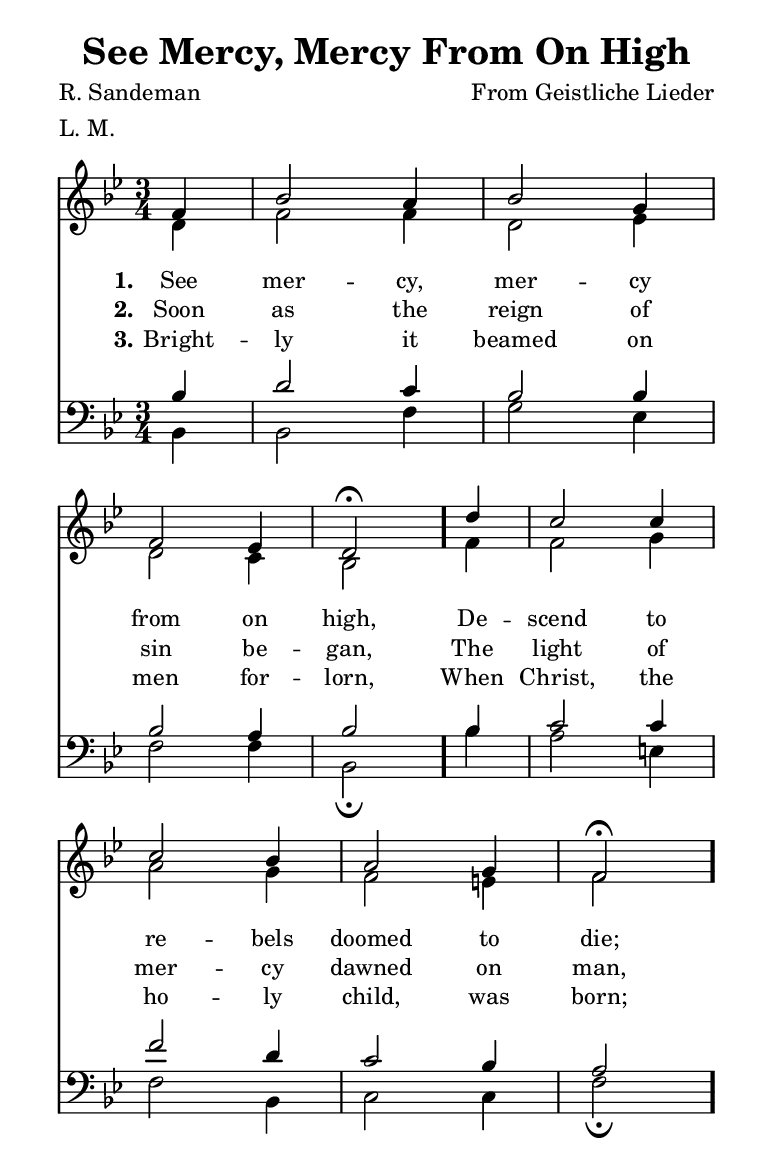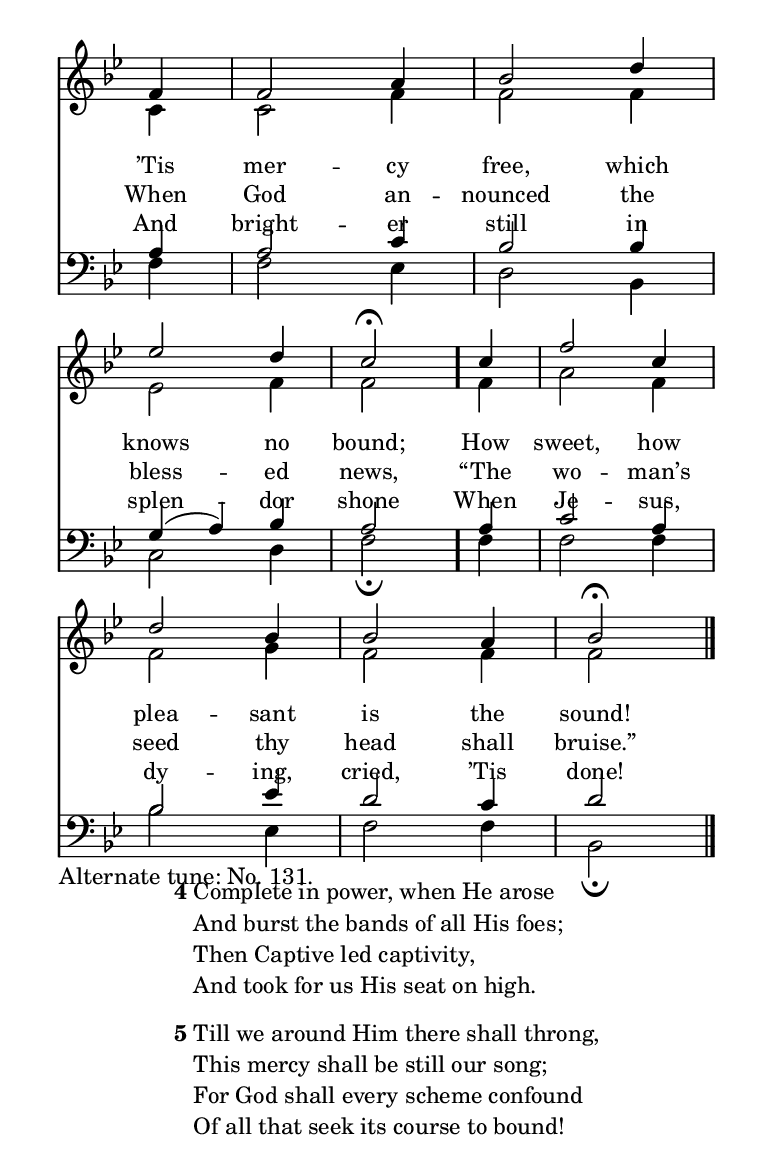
\include "common/global.ily"
\paper {
  \include "common/paper.ily"
  %ragged-bottom = ##t
  %ragged-last-bottom = ##t
  systems-per-page = 3
  %page-count = ##f
}

\header{
  hymnnumber = "116"
  title = "See Mercy, Mercy From On High"
  tunename = "Dusseldorf"
  meter = "L. M."
  poet = "R. Sandeman"
  composer = "From Geistliche Lieder"
  %copyright = ""
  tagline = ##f
}

% for fermata in MIDI
ta = { \tempo 4=100 }
tb = { \tempo 4=50 }

patternAA = { \ta c4 | c2 c4 | c2 c4 | c2 c4 | \tb c2 \fermata }
patternAB = { \ta c4 | c2 c4 | c2 c4 | c2 c4 | \tb c2          }

patternBA = { \ta c4 | c2 c4 | c2 c4 | c4( c4) c4 | \tb c2     }

global = {
  \include "common/overrides.ily"
  \override Staff.TimeSignature.style = #'()
  \time 3/4
  \override Score.MetronomeMark.transparent = ##t % hide all fermata changes too
  \ta
  \key bes \major
  \partial 4
  \autoBeamOff
}

notesSoprano = {
\global
\relative c' {

  \changePitch \patternAA { f | bes a | bes g | f ees | d }
  \changePitch \patternAA { d' | c c | c bes | a g | f }
  \changePitch \patternAA { f | f a | bes d | ees d | c }
  \changePitch \patternAA { c | f c | d bes | bes a | bes }

  \bar "|."

}
}

notesAlto = {
\global
\relative e' {

  \changePitch \patternAB { d | f f | d ees | d c | bes }
  \changePitch \patternAB { f' | f g | a g | f e | f }
  \changePitch \patternAB { c | c f | f f | ees f | f }
  \changePitch \patternAB { f | a f | f g | f f | f }

}
}

notesTenor = {
\global
\relative a {

  \changePitch \patternAB { bes | d c | bes bes | bes a | bes }
  \changePitch \patternAB { bes | c c | f d | c bes | a }
  \changePitch \patternBA { a | a c | bes bes | g( a) bes | a }
  \changePitch \patternAB { a | c a | bes ees | d c | d }

}
}

notesBass = {
\global
\relative f, {

  \changePitch \patternAA { bes | bes f' | g ees | f f | bes, }
  \changePitch \patternAA { bes' | a e | f bes, | c c | f }
  \changePitch \patternAA { f | f ees | d bes | c d | f }
  \changePitch \patternAA { f | f f | bes ees, | f f | bes, }

}
}

wordsA = \lyricmode {
\set stanza = "1."

See mer -- cy, mer -- cy from on high, \bar "."
De -- scend to re -- bels doomed to die; \bar "."
’Tis mer -- cy free, which knows no bound; \bar "."
How sweet, how plea -- sant is the sound! \bar "."

}

wordsB = \lyricmode {
\set stanza = "2."

Soon as the reign of sin be -- gan,
The light of mer -- cy dawned on man,
When God an -- nounced the bless -- ed news,
“The wo -- man’s seed thy head shall bruise.”

}

wordsC = \lyricmode {
\set stanza = "3."

Bright -- ly it beamed on men for -- lorn,
When Christ, the ho -- ly child, was born;
And bright -- er still in splen -- dor shone
When Je -- sus, dy -- ing, cried, ’Tis done!

}

wordsD = \markuplist {

\line { Complete in power, when He arose }
\line { And burst the bands of all His foes; }
\line { Then Captive led captivity, }
\line { And took for us His seat on high. }

}

wordsE = \markuplist {

\line { Till we around Him there shall throng, }
\line { This mercy shall be still our song; }
\line { For God shall every scheme confound }
\line { Of all that seek its course to bound! }

}

\score {
  \context ChoirStaff <<
    \context Staff = upper <<
      \set ChoirStaff.systemStartDelimiter = #'SystemStartBar
      \context Voice  = sopranos { \voiceOne << \notesSoprano >> }
      \context Voice  = altos { \voiceTwo << \notesAlto >> }
      \context Lyrics = one   \lyricsto sopranos \wordsA
      \context Lyrics = two   \lyricsto sopranos \wordsB
      \context Lyrics = three \lyricsto sopranos \wordsC
    >>
    \context Staff = men <<
      \clef bass
      \context Voice  = tenors { \voiceOne << \notesTenor >> }
      \context Voice  = basses { \voiceTwo << \notesBass >> }
    >>
  >>
  \layout {
    \include "common/layout.ily"
  }
  \midi{
    \include "common/midi.ily"
  }
}

\noPageBreak

\markup {
	\raise #5
	\line { Alternate tune: No. 131. }
}

\noPageBreak

\markup { \fill-line { \column {
  \line{ \bold 4 \column { \wordsD } } \combine \null \vspace #0.4
  \line{ \bold 5 \column { \wordsE } } \combine \null \vspace #0.4
} } }

\pageBreak

\version "2.18.0"  % necessary for upgrading to future LilyPond versions.

% vi:set et ts=2 sw=2 ai nocindent syntax=lilypond
